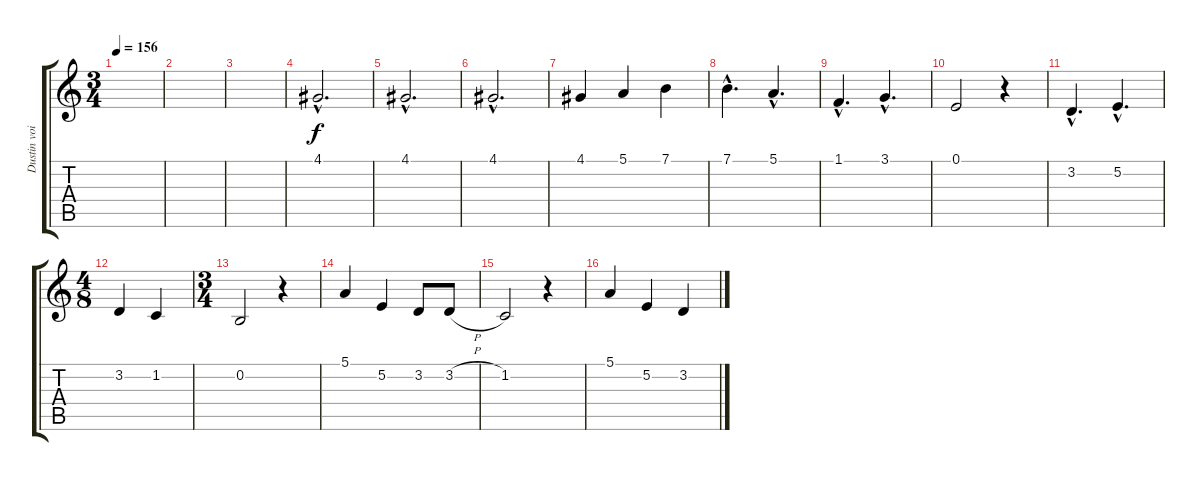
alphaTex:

\track ("Dustin voice" "Dustin voi") {instrument clarinet}
\staff {score tabs}
\tuning (E4 B3 G3 D3 A2 E2) {hide}
\ts (3 4)
\tempo 156
\clef g2
\ks c
|
|
|
4.1{hac}.2{d} |
4.1{hac}.2{d} |
4.1{hac}.2{d} |
4.1.4 5.1.4 7.1.4 |
7.1{hac}.4{d} 5.1{hac}.4{d} |
1.1{hac}.4{d} 3.1{hac}.4{d} |
0.1.2 r.4 |
3.2{hac}.4{d} 5.2{hac}.4{d} |
\ts (4 8)
3.2.4 1.2.4 |
\ts (3 4)
0.2.2 r.4 |
5.1.4 5.2.4 3.2.8 3.2{h}.8 |
1.2.2 r.4 |
5.1.4 5.2.4 3.2.4
